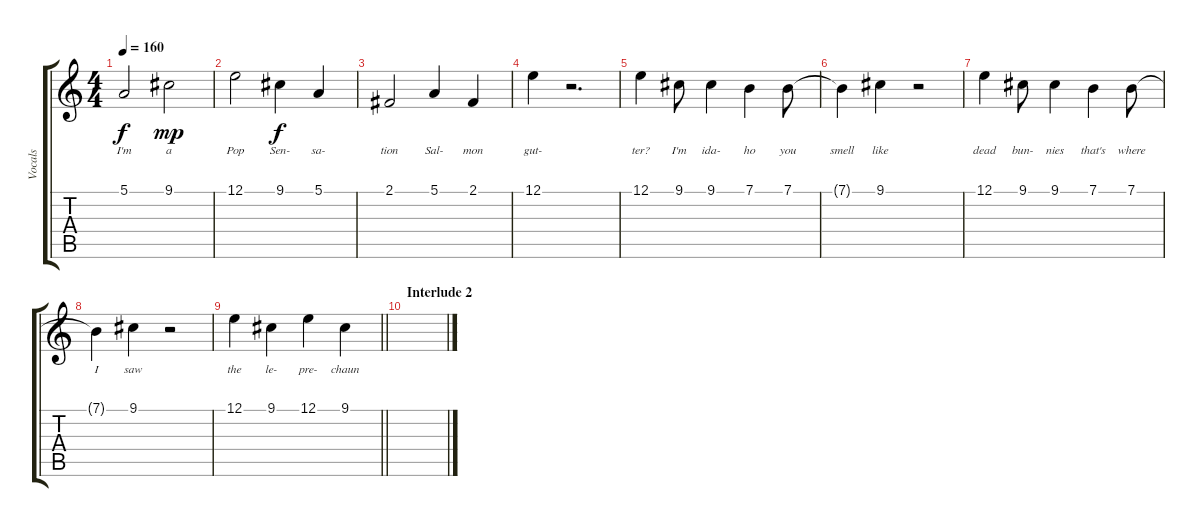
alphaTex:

\track ("Vocals" "Vocals") {instrument sopranosax}
\staff {score tabs}
\tuning (E4 B3 G3 D3 A2 E2) {hide}
\ts (4 4)
\tempo 160
\clef g2
\ks c
5.1.2{lyrics (0 "I'm") lyrics (1 "") lyrics (2 "") lyrics (3 "") lyrics (4 "") dy f} 9.1.2{lyrics (0 "a") lyrics (1 "") lyrics (2 "") lyrics (3 "") lyrics (4 "") dy mp} |
12.1.2{lyrics (0 "Pop") lyrics (1 "") lyrics (2 "") lyrics (3 "") lyrics (4 "")} 9.1.4{lyrics (0 "Sen-") lyrics (1 "") lyrics (2 "") lyrics (3 "") lyrics (4 "") dy f} 5.1.4{lyrics (0 "sa-") lyrics (1 "") lyrics (2 "") lyrics (3 "") lyrics (4 "")} |
2.1.2{lyrics (0 "tion") lyrics (1 "") lyrics (2 "") lyrics (3 "") lyrics (4 "")} 5.1.4{lyrics (0 "Sal-") lyrics (1 "") lyrics (2 "") lyrics (3 "") lyrics (4 "")} 2.1.4{lyrics (0 "mon") lyrics (1 "") lyrics (2 "") lyrics (3 "") lyrics (4 "")} |
12.1.4{lyrics (0 "gut-") lyrics (1 "") lyrics (2 "") lyrics (3 "") lyrics (4 "")} r.2{d} |
12.1.4{lyrics (0 "ter?") lyrics (1 "") lyrics (2 "") lyrics (3 "") lyrics (4 "")} 9.1.8{lyrics (0 "I'm") lyrics (1 "") lyrics (2 "") lyrics (3 "") lyrics (4 "")} 9.1.4{lyrics (0 "ida-") lyrics (1 "") lyrics (2 "") lyrics (3 "") lyrics (4 "")} 7.1.4{lyrics (0 "ho") lyrics (1 "") lyrics (2 "") lyrics (3 "") lyrics (4 "")} 7.1.8{lyrics (0 "you") lyrics (1 "") lyrics (2 "") lyrics (3 "") lyrics (4 "")} |
7.1{t}.4{lyrics (0 "smell") lyrics (1 "") lyrics (2 "") lyrics (3 "") lyrics (4 "")} 9.1.4{lyrics (0 "like") lyrics (1 "") lyrics (2 "") lyrics (3 "") lyrics (4 "")} r.2 |
12.1.4{lyrics (0 "dead") lyrics (1 "") lyrics (2 "") lyrics (3 "") lyrics (4 "")} 9.1.8{lyrics (0 "bun-") lyrics (1 "") lyrics (2 "") lyrics (3 "") lyrics (4 "")} 9.1.4{lyrics (0 "nies") lyrics (1 "") lyrics (2 "") lyrics (3 "") lyrics (4 "")} 7.1.4{lyrics (0 "that's") lyrics (1 "") lyrics (2 "") lyrics (3 "") lyrics (4 "")} 7.1.8{lyrics (0 "where") lyrics (1 "") lyrics (2 "") lyrics (3 "") lyrics (4 "")} |
7.1{t}.4{lyrics (0 "I") lyrics (1 "") lyrics (2 "") lyrics (3 "") lyrics (4 "")} 9.1.4{lyrics (0 "saw") lyrics (1 "") lyrics (2 "") lyrics (3 "") lyrics (4 "")} r.2 |
\barLineRight lightlight
12.1.4{lyrics (0 "the") lyrics (1 "") lyrics (2 "") lyrics (3 "") lyrics (4 "")} 9.1.4{lyrics (0 "le-") lyrics (1 "") lyrics (2 "") lyrics (3 "") lyrics (4 "")} 12.1.4{lyrics (0 "pre-") lyrics (1 "") lyrics (2 "") lyrics (3 "") lyrics (4 "")} 9.1.4{lyrics (0 "chaun") lyrics (1 "") lyrics (2 "") lyrics (3 "") lyrics (4 "")} |
\section ("" "Interlude 2")
